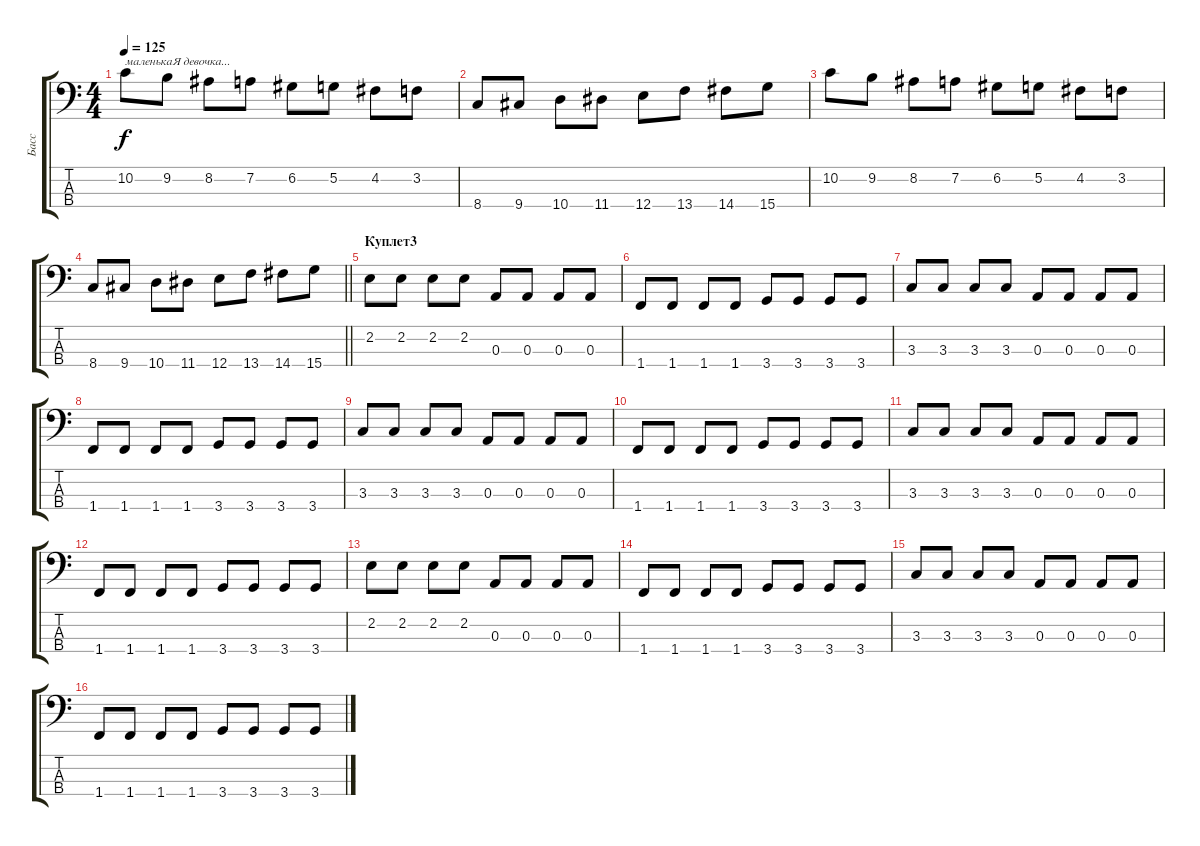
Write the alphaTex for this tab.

\track ("Басс" "Басс") {instrument electricbassfinger}
\staff {score tabs}
\tuning (G2 D2 A1 E1) {hide}
\ts (4 4)
\tempo 125
\clef f4
\ks c
10.2.8{txt "маленькаЯ девочка..." dy f} 9.2.8 8.2.8 7.2.8 6.2.8 5.2.8 4.2.8 3.2.8 |
8.4.8 9.4.8 10.4.8 11.4.8 12.4.8 13.4.8 14.4.8 15.4.8 |
10.2.8 9.2.8 8.2.8 7.2.8 6.2.8 5.2.8 4.2.8 3.2.8 |
\barLineRight lightlight
8.4.8 9.4.8 10.4.8 11.4.8 12.4.8 13.4.8 14.4.8 15.4.8 |
\section ("" "Куплет3")
2.2.8 2.2.8 2.2.8 2.2.8 0.3.8 0.3.8 0.3.8 0.3.8 |
1.4.8 1.4.8 1.4.8 1.4.8 3.4.8 3.4.8 3.4.8 3.4.8 |
3.3.8 3.3.8 3.3.8 3.3.8 0.3.8 0.3.8 0.3.8 0.3.8 |
1.4.8 1.4.8 1.4.8 1.4.8 3.4.8 3.4.8 3.4.8 3.4.8 |
3.3.8 3.3.8 3.3.8 3.3.8 0.3.8 0.3.8 0.3.8 0.3.8 |
1.4.8 1.4.8 1.4.8 1.4.8 3.4.8 3.4.8 3.4.8 3.4.8 |
3.3.8 3.3.8 3.3.8 3.3.8 0.3.8 0.3.8 0.3.8 0.3.8 |
1.4.8 1.4.8 1.4.8 1.4.8 3.4.8 3.4.8 3.4.8 3.4.8 |
2.2.8 2.2.8 2.2.8 2.2.8 0.3.8 0.3.8 0.3.8 0.3.8 |
1.4.8 1.4.8 1.4.8 1.4.8 3.4.8 3.4.8 3.4.8 3.4.8 |
3.3.8 3.3.8 3.3.8 3.3.8 0.3.8 0.3.8 0.3.8 0.3.8 |
1.4.8 1.4.8 1.4.8 1.4.8 3.4.8 3.4.8 3.4.8 3.4.8
